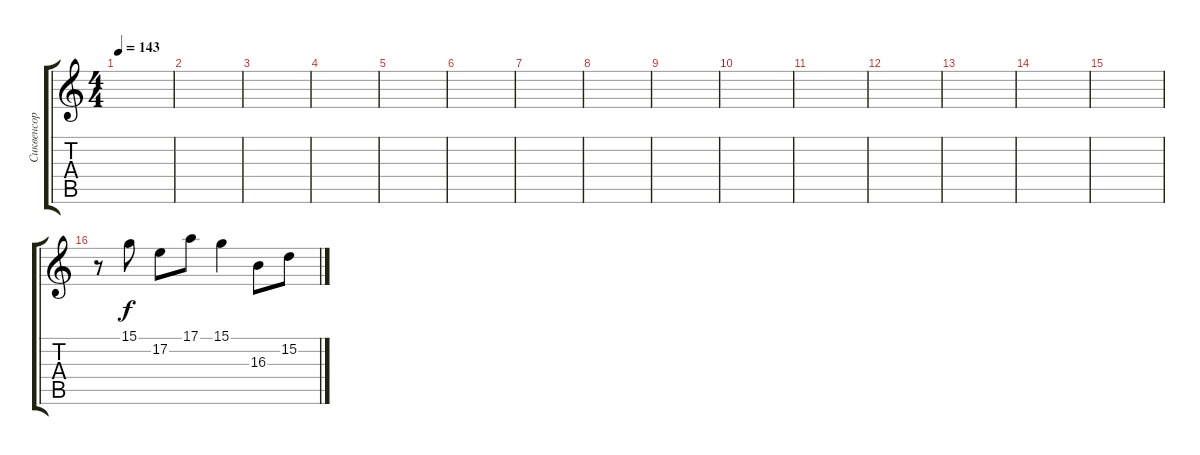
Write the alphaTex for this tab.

\track ("Сиквенсор (клавишные)" "Сиквенсор ") {instrument drawbarorgan}
\staff {score tabs}
\tuning (E4 B3 G3 D3 A2 E2) {hide}
\ts (4 4)
\tempo 143
\clef g2
\ks c
|
|
|
|
|
|
|
|
|
|
|
|
|
|
|
r.8{volume 13} 15.1.8 17.2.8 17.1.8 15.1.4 16.3.8 15.2.8
